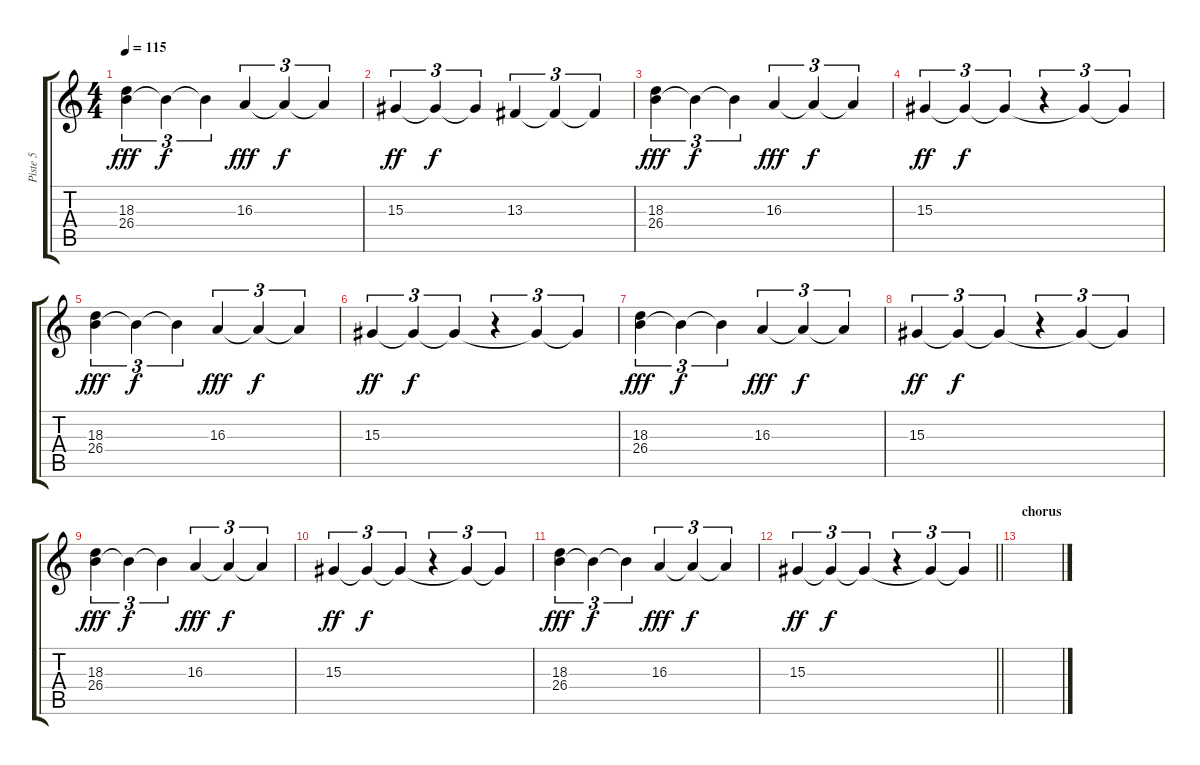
\track ("Piste 5" "Piste 5") {instrument brightacousticpiano}
\staff {score tabs}
\tuning (D4 A3 F3 C3 G2 C2) {hide}
\ts (4 4)
\tempo 115
\clef g2
\ks c
(18.3 26.4).4{tu (3 2) dy fff} 18.3{t}.4{tu (3 2) dy f} 18.3{t}.4{tu (3 2)} 16.3.4{tu (3 2) dy fff} 16.3{t}.4{tu (3 2) dy f} 16.3{t}.4{tu (3 2)} |
15.3.4{tu (3 2) dy ff} 15.3{t}.4{tu (3 2) dy f} 15.3{t}.4{tu (3 2)} 13.3.4{tu (3 2)} 13.3{t}.4{tu (3 2)} 13.3{t}.4{tu (3 2)} |
(18.3 26.4).4{tu (3 2) dy fff} 18.3{t}.4{tu (3 2) dy f} 18.3{t}.4{tu (3 2)} 16.3.4{tu (3 2) dy fff} 16.3{t}.4{tu (3 2) dy f} 16.3{t}.4{tu (3 2)} |
15.3.4{tu (3 2) dy ff} 15.3{t}.4{tu (3 2) dy f} 15.3{t}.4{tu (3 2)} r.4{tu (3 2)} 15.3{t}.4{tu (3 2)} 15.3{t}.4{tu (3 2)} |
(18.3 26.4).4{tu (3 2) dy fff} 18.3{t}.4{tu (3 2) dy f} 18.3{t}.4{tu (3 2)} 16.3.4{tu (3 2) dy fff} 16.3{t}.4{tu (3 2) dy f} 16.3{t}.4{tu (3 2)} |
15.3.4{tu (3 2) dy ff} 15.3{t}.4{tu (3 2) dy f} 15.3{t}.4{tu (3 2)} r.4{tu (3 2)} 15.3{t}.4{tu (3 2)} 15.3{t}.4{tu (3 2)} |
(18.3 26.4).4{tu (3 2) dy fff} 18.3{t}.4{tu (3 2) dy f} 18.3{t}.4{tu (3 2)} 16.3.4{tu (3 2) dy fff} 16.3{t}.4{tu (3 2) dy f} 16.3{t}.4{tu (3 2)} |
15.3.4{tu (3 2) dy ff} 15.3{t}.4{tu (3 2) dy f} 15.3{t}.4{tu (3 2)} r.4{tu (3 2)} 15.3{t}.4{tu (3 2)} 15.3{t}.4{tu (3 2)} |
(18.3 26.4).4{tu (3 2) dy fff} 18.3{t}.4{tu (3 2) dy f} 18.3{t}.4{tu (3 2)} 16.3.4{tu (3 2) dy fff} 16.3{t}.4{tu (3 2) dy f} 16.3{t}.4{tu (3 2)} |
15.3.4{tu (3 2) dy ff} 15.3{t}.4{tu (3 2) dy f} 15.3{t}.4{tu (3 2)} r.4{tu (3 2)} 15.3{t}.4{tu (3 2)} 15.3{t}.4{tu (3 2)} |
(18.3 26.4).4{tu (3 2) dy fff} 18.3{t}.4{tu (3 2) dy f} 18.3{t}.4{tu (3 2)} 16.3.4{tu (3 2) dy fff} 16.3{t}.4{tu (3 2) dy f} 16.3{t}.4{tu (3 2)} |
\barLineRight lightlight
15.3.4{tu (3 2) dy ff} 15.3{t}.4{tu (3 2) dy f} 15.3{t}.4{tu (3 2)} r.4{tu (3 2)} 15.3{t}.4{tu (3 2)} 15.3{t}.4{tu (3 2)} |
\section ("" "chorus")
